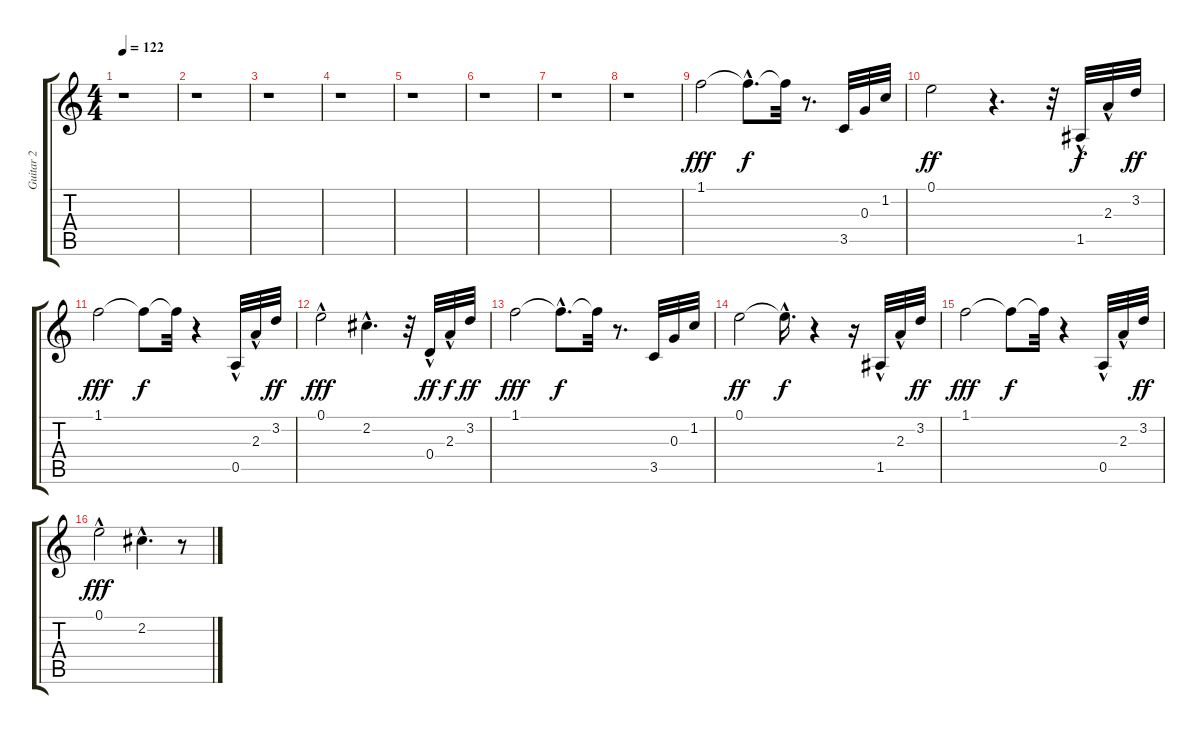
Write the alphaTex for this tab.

\track ("Guitar 2" "Guitar 2") {instrument acousticguitarsteel}
\staff {score tabs}
\tuning (E4 B3 G3 D3 A2 E2) {hide}
\ts (4 4)
\tempo 122
\clef g2
\ks c
r.1{dy fff} |
r.1 |
r.1 |
r.1 |
r.1 |
r.1 |
r.1 |
r.1 |
1.1.2 1.1{hac t}.8{d dy f} 1.1{t}.32 r.8{d} 3.5.32 0.3.32 1.2.32 |
0.1.2{dy ff} r.4{d} r.32 1.5{hac}.32{dy f} 2.3{hac}.32 3.2.32{dy ff} |
1.1.2{dy fff} 1.1{t}.8{dy f} 1.1{t}.32 r.4 0.5{hac}.32 2.3{hac}.32 3.2.32{dy ff} |
0.1{hac}.2{dy fff} 2.2{hac}.4{d} r.32 0.4{hac}.32{dy ff} 2.3{hac}.32{dy f} 3.2.32{dy ff} |
1.1.2{dy fff} 1.1{hac t}.8{d dy f} 1.1{t}.32 r.8{d} 3.5.32 0.3.32 1.2.32 |
0.1.2{dy ff} 0.1{hac t}.16{d dy f} r.4 r.16 1.5{hac}.32 2.3{hac}.32 3.2.32{dy ff} |
1.1.2{dy fff} 1.1{t}.8{dy f} 1.1{t}.32 r.4 0.5{hac}.32 2.3{hac}.32 3.2.32{dy ff} |
0.1{hac}.2{dy fff} 2.2{hac}.4{d} r.8
